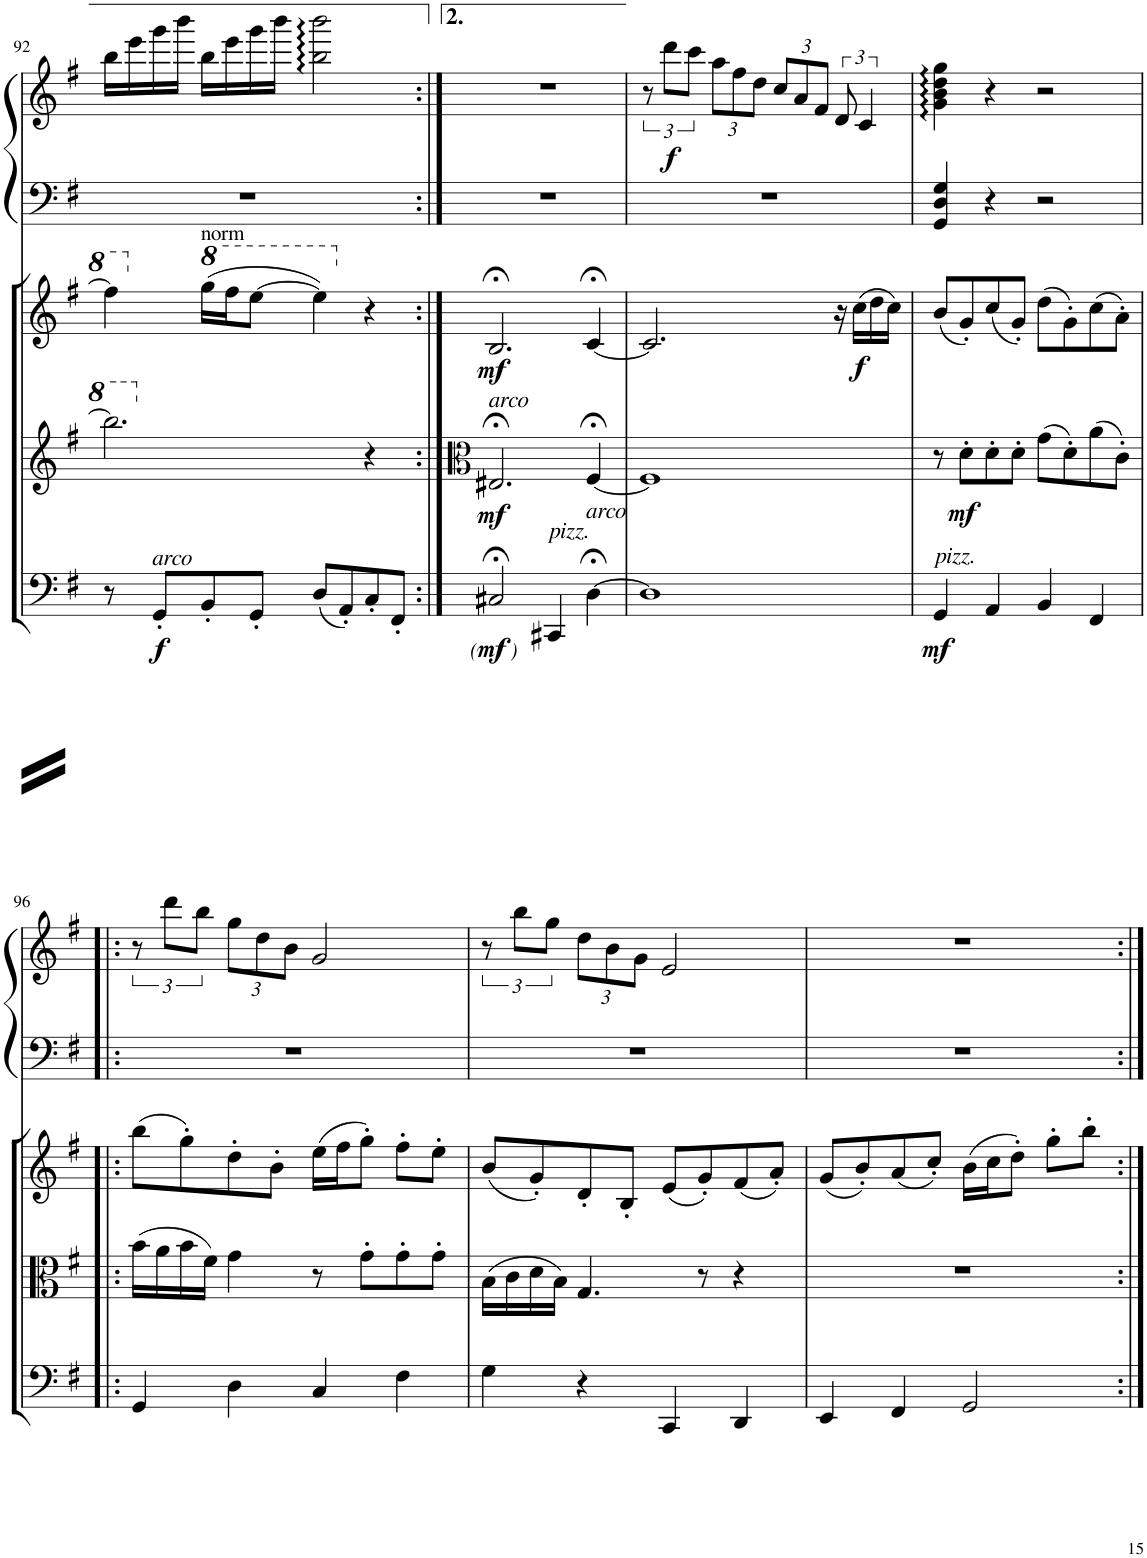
**kern	**dynam	**kern	**dynam	**kern	**dynam	**kern	**kern	**dynam
*part4	*part4	*part3	*part3	*part2	*part2	*part1	*part1	*part1
*staff5	*staff5	*staff4	*staff4	*staff3	*staff3	*staff2	*staff1	*staff1/2
*I"Violoncello	*	*I"Viola	*	*I"Housle	*	*I"Harfa	*	*
*I'Vc	*	*I'Vla	*	*	*	*	*	*
!!LO:PB:g=z
*clefF4	*	*clefG2	*	*clefG2	*	*clefF4	*clefG2	*
*k[f#]	*	*k[f#]	*	*k[f#]	*	*k[f#]	*k[f#]	*
*M4/4	*	*M4/4	*	*M4/4	*	*M4/4	*M4/4	*
=92	=92	=92	=92	=92	=92	=92	=92	=92
8r	.	2.bbb\]	.	4fff#\]	.	1r	16bb\LL	.
.	.	.	.	.	.	.	16eee\	.
!LO:TX:a:i:t=arco	!	!	!	!	!	!	!	!
!	!LO:DY:b	!	!	!	!	!	!	!
8GG'/L	f	.	.	.	.	.	16ggg\	.
.	.	.	.	.	.	.	16bbb\JJ	.
*	*	*	*	*8va	*	*	*	*
!	!	!	!	!LO:TX:a:t=norm	!	!	!	!
8BB'/	.	.	.	(16ggg\LL	.	.	16bb\LL	.
.	.	.	.	16fff#\J	.	.	16eee\	.
8GG'/J	.	.	.	[8eee\J	.	.	16ggg\	.
.	.	.	.	.	.	.	16bbb\JJ	.
(8D/L	.	.	.	4eee\])	.	.	2bb\ 2bbb\	.
8AA'/)	.	.	.	.	.	.	.	.
*	*	*	*	*X8va	*	*	*	*
8C'/	.	4r	.	4r	.	.	.	.
8FF#'/J	.	.	.	.	.	.	.	.
=93:|!	=93:|!	=93:|!	=93:|!	=93:|!	=93:|!	=93:|!	=93:|!	=93:|!
*	*	*clefC3	*	*	*	*	*	*
!	!	!LO:TX:a:i:t=arco	!	!	!	!	!	!
!	!LO:DY:b	!	!	!	!	!	!	!
!	!LO:DY:n=1:b	!	!	!	!	!	!	!
!	!LO:DY:n=2:b	!	!LO:DY:b	!	!LO:DY:b	!	!	!
2C#X;</	other-dynamics mf other-dynamics	2.E#X;</	mf	2.B;</	mf	1r	1r	.
!LO:TX:a:i:t=pizz.	!	!	!	!	!	!	!	!
4CC#X/	.	.	.	.	.	.	.	.
!LO:TX:a:i:t=arco	!	!	!	!	!	!	!	!
[4D;<\	.	[4F#;</	.	[4c;</	.	.	.	.
=94	=94	=94	=94	=94	=94	=94	=94	=94
1D]	.	1F#]	.	2.c/]	.	1r	12r	.
!	!	!	!	!	!	!	!	!LO:DY:b
.	.	.	.	.	.	.	12ddd\L	f
.	.	.	.	.	.	.	12ccc\J	.
*	*	*	*	*	*	*	*Xbrackettup	*
.	.	.	.	.	.	.	12aa\L	.
.	.	.	.	.	.	.	12ff#\	.
.	.	.	.	.	.	.	12dd\J	.
.	.	.	.	.	.	.	12cc/L	.
.	.	.	.	.	.	.	12a/	.
.	.	.	.	.	.	.	12f#/J	.
*	*	*	*	*	*	*	*brackettup	*
.	.	.	.	16r	.	.	12d/	.
!	!	!	!	!	!LO:DY:b	!	!	!
.	.	.	.	(16cc\LL	f	.	.	.
.	.	.	.	.	.	.	6c/	.
.	.	.	.	16dd\	.	.	.	.
.	.	.	.	16cc\JJ)	.	.	.	.
=95	=95	=95	=95	=95	=95	=95	=95	=95
!LO:TX:a:i:t=pizz.	!	!	!	!	!	!	!	!
!	!LO:DY:b	!	!	!	!	!	!	!
4GG/	mf	8r	.	(8b/L	.	4GG/ 4D/ 4G/	4g\ 4b\ 4dd\ 4gg\	.
!	!	!	!LO:DY:b	!	!	!	!	!
.	.	8d'\L	mf	8g'/)	.	.	.	.
4AA/	.	8d'\	.	(8cc/	.	4r	4r	.
.	.	8d'\J	.	8g'/J)	.	.	.	.
4BB/	.	(8g\L	.	(8dd\L	.	2r	2r	.
.	.	8d'\)	.	8g'\)	.	.	.	.
4FF#/	.	(8a\	.	(8cc\	.	.	.	.
.	.	8c'\J)	.	8a'\J)	.	.	.	.
!!LO:LB:g=z
=96!|:	=96!|:	=96!|:	=96!|:	=96!|:	=96!|:	=96!|:	=96!|:	=96!|:
4GG/	.	(16b\LL	.	(8bb\L	.	1r	12r	.
.	.	16a\	.	.	.	.	.	.
.	.	.	.	.	.	.	12ddd\L	.
.	.	16b\	.	8gg'\)	.	.	.	.
.	.	.	.	.	.	.	12bb\J	.
.	.	16f#\JJ)	.	.	.	.	.	.
*	*	*	*	*	*	*	*Xbrackettup	*
4D\	.	4g\	.	8dd'\	.	.	12gg\L	.
.	.	.	.	.	.	.	12dd\	.
.	.	.	.	8b'\J	.	.	.	.
.	.	.	.	.	.	.	12b\J	.
4C/	.	8r	.	(16ee\LL	.	.	2g/	.
.	.	.	.	16ff#\J	.	.	.	.
.	.	8g'\L	.	8gg'\J)	.	.	.	.
4F#\	.	8g'\	.	8ff#'\L	.	.	.	.
.	.	8g'\J	.	8ee'\J	.	.	.	.
=97	=97	=97	=97	=97	=97	=97	=97	=97
*	*	*	*	*	*	*	*brackettup	*
4G\	.	(16B\LL	.	(8b/L	.	1r	12r	.
.	.	16c\	.	.	.	.	.	.
.	.	.	.	.	.	.	12bb\L	.
.	.	16d\	.	8g'/)	.	.	.	.
.	.	.	.	.	.	.	12gg\J	.
.	.	16B\JJ)	.	.	.	.	.	.
*	*	*	*	*	*	*	*Xbrackettup	*
4r	.	4.G/	.	8d'/	.	.	12dd\L	.
.	.	.	.	.	.	.	12b\	.
.	.	.	.	8B'/J	.	.	.	.
.	.	.	.	.	.	.	12g\J	.
4CC/	.	.	.	(8e/L	.	.	2e/	.
.	.	8r	.	8g'/)	.	.	.	.
4DD/	.	4r	.	(8f#/	.	.	.	.
.	.	.	.	8a'/J)	.	.	.	.
=98	=98	=98	=98	=98	=98	=98	=98	=98
4EE/	.	1r	.	(8g/L	.	1r	1r	.
.	.	.	.	8b'/)	.	.	.	.
4FF#/	.	.	.	(8a/	.	.	.	.
.	.	.	.	8cc'/J)	.	.	.	.
2GG/	.	.	.	(16b\LL	.	.	.	.
.	.	.	.	16cc\J	.	.	.	.
.	.	.	.	8dd'\J)	.	.	.	.
.	.	.	.	8gg'\L	.	.	.	.
.	.	.	.	8bb'\J	.	.	.	.
=:|!	=:|!	=:|!	=:|!	=:|!	=:|!	=:|!	=:|!	=:|!
*-	*-	*-	*-	*-	*-	*-	*-	*-
